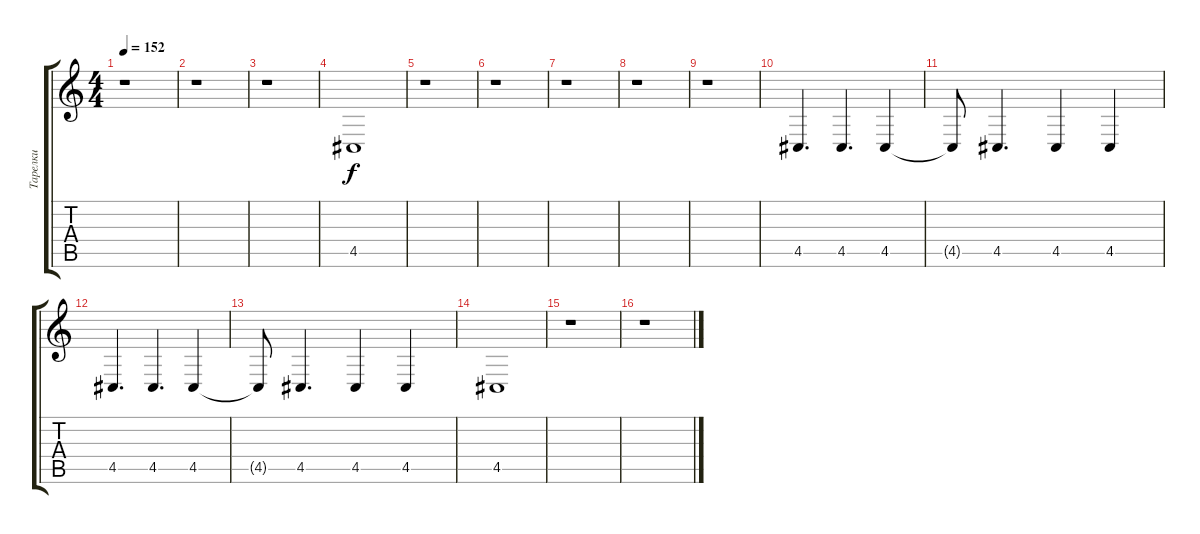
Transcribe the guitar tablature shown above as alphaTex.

\track ("Тарелки" "Тарелки") {instrument acousticgrandpiano}
\staff {score tabs}
\tuning (E4 B3 G3 D3 A2 E2) {hide}
\ts (4 4)
\tempo 152
\clef g2
\ks c
r.1{dy f} |
r.1 |
r.1 |
4.5.1 |
r.1 |
r.1 |
r.1 |
r.1 |
r.1 |
4.5.4{d} 4.5.4{d} 4.5.4 |
4.5{t}.8 4.5.4{d} 4.5.4 4.5.4 |
4.5.4{d} 4.5.4{d} 4.5.4 |
4.5{t}.8 4.5.4{d} 4.5.4 4.5.4 |
4.5.1 |
r.1 |
r.1
